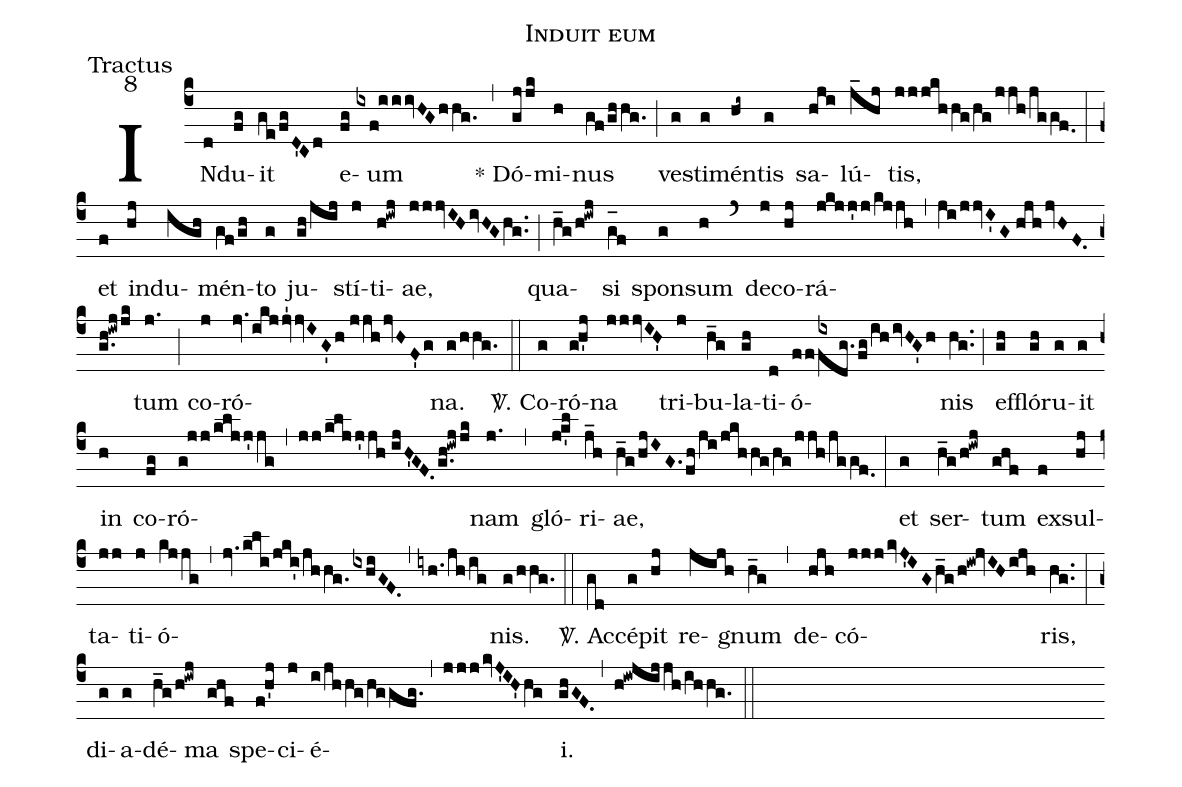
name:Induit eum;
office-part:Tractus;
mode:8;
%%
(c4) IN(d)du(fg)it(ge/fgD'Cd) e(fg)um(ixf!iiivHGhhg.) (,) * Dó(gjjk)mi(h)nus(gf/ghhg.) (;) ve(g)sti(g)mén(hi~)tis(g) sa(hji)lú(j_hj)tis,(jjjkhhg/hg/jjh/jggf.0) (:) et(f) in(hj)du(igh)mén(gf/gh)to(g) ju(gh/jij)stí(j)ti(h!iwj)ae,(jjjvIHivHGhg..) (;) qua(h_g/h!iwj)si(g_[oh:h]f) spon(g)sum(h) (`) de(j)co(hj)rá(jkjj'j/kjjh)(,)(ji/jjvI'G//hjhjvHF.g.h!iwjjk)tum(j.) (;) co(j)ró(jv.ikjjv'1jvIG'h//jjhjvHF'g)na.(g/hhg.) (::)
<sp>V/</sp>. Co(g)ró(gh'j)na(jjjvIH') tri(j)bu(h_g)la(gh)ti(d)ó(ff/[1]{ix}fdg./fg/ihivHG'h)nis(hg..) (;) ef(gh)fló(gh)ru(g)it(g) in(h) co(fg)ró(g!jj/kljj'jg)(,)(jj/kljj'jh//ijH'GF.g.h!iwjjk)nam(j.) (,) gló(jk'l)ri(j_h)ae,(h_g/hjIG.fh/ji/jkhhg/hg/jjh/jggf.0) (:) et(g) ser(h_g/h!iwj)tum(ghf) ex(f)sul(hj)ta(jj)ti(j)ó(kjjg)(,)(jv.kli/jki'/jhhg.ixhiGF.)(,)(iyh./!jh/!ig)nis.(g/hhg.) (::)
<sp>V/</sp>. Ac(gd)cé(g)pit(hj) re(jijh)gnum(h_g) (,) de(hjh)có(jjjkvJ'IGh_g/h!iw!jvIHijh)ris,(hg..) (:) di(g)a(g)dé(h_g/h!iwj)ma(ghf) spe(f!h'j)ci(j)é(i/jhhg/hggfg.)(,)(jjjkvJ'IH'hg)i.(ghGF.) (,) (h!iwjijjh/ihhg.) (::)
